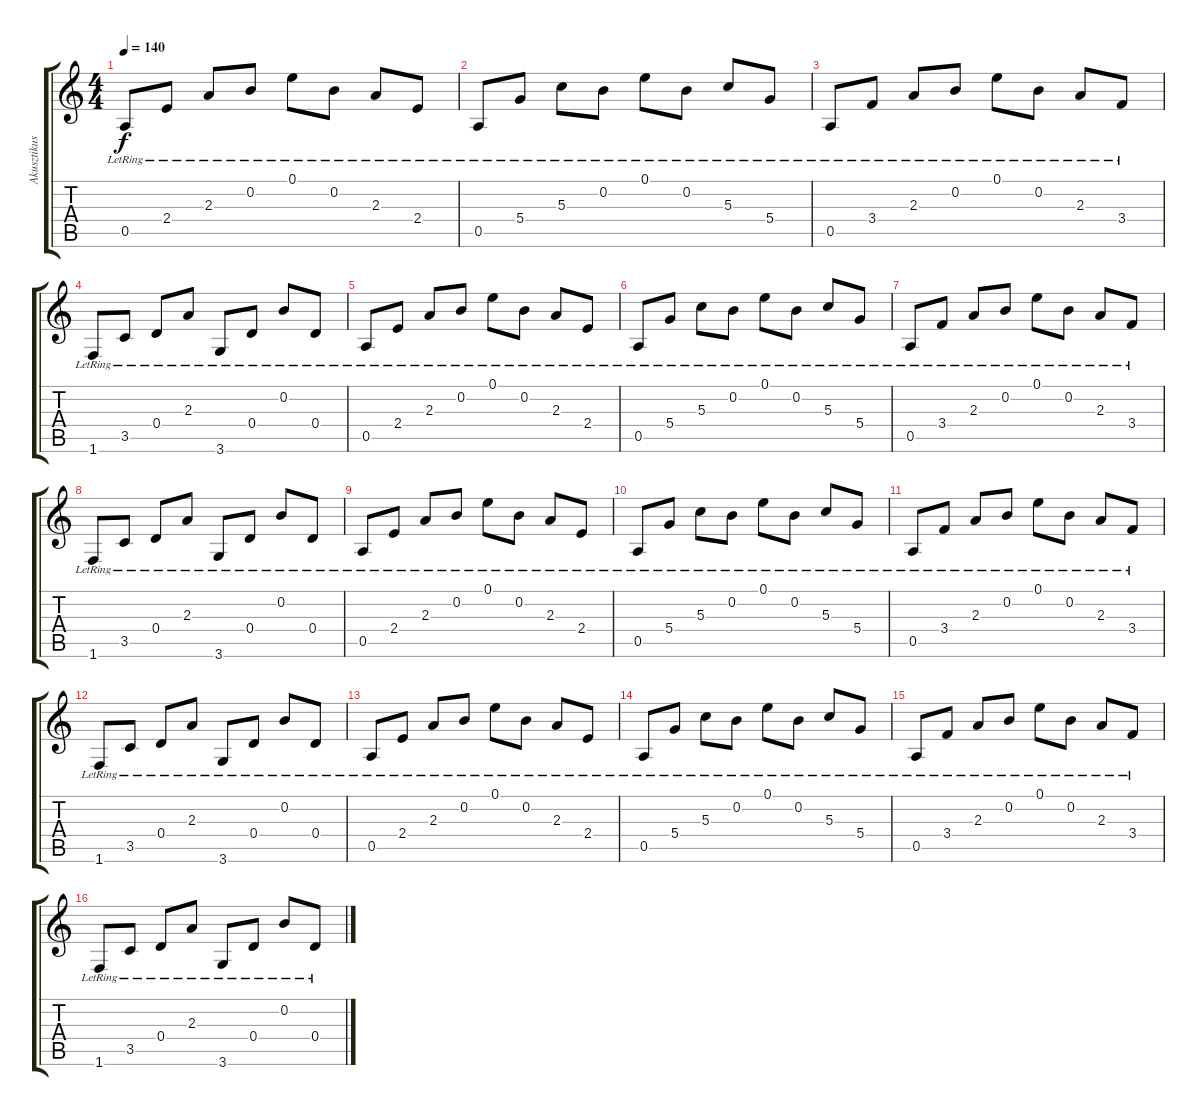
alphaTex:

\track ("Akusztikus I" "Akusztikus") {instrument acousticguitarnylon}
\staff {score tabs}
\tuning (E4 B3 G3 D3 A2 E2) {hide}
\ts (4 4)
\tempo 140
\clef g2
\ks c
0.5{lr}.8{dy f} 2.4{lr}.8 2.3{lr}.8 0.2{lr}.8 0.1{lr}.8 0.2{lr}.8 2.3{lr}.8 2.4{lr}.8 |
0.5{lr}.8 5.4{lr}.8 5.3{lr}.8 0.2{lr}.8 0.1{lr}.8 0.2{lr}.8 5.3{lr}.8 5.4{lr}.8 |
0.5{lr}.8 3.4{lr}.8 2.3{lr}.8 0.2{lr}.8 0.1{lr}.8 0.2{lr}.8 2.3{lr}.8 3.4{lr}.8 |
1.6{lr}.8 3.5{lr}.8 0.4{lr}.8 2.3{lr}.8 3.6{lr}.8 0.4{lr}.8 0.2{lr}.8 0.4{lr}.8 |
0.5{lr}.8 2.4{lr}.8 2.3{lr}.8 0.2{lr}.8 0.1{lr}.8 0.2{lr}.8 2.3{lr}.8 2.4{lr}.8 |
0.5{lr}.8 5.4{lr}.8 5.3{lr}.8 0.2{lr}.8 0.1{lr}.8 0.2{lr}.8 5.3{lr}.8 5.4{lr}.8 |
0.5{lr}.8 3.4{lr}.8 2.3{lr}.8 0.2{lr}.8 0.1{lr}.8 0.2{lr}.8 2.3{lr}.8 3.4{lr}.8 |
1.6{lr}.8 3.5{lr}.8 0.4{lr}.8 2.3{lr}.8 3.6{lr}.8 0.4{lr}.8 0.2{lr}.8 0.4{lr}.8 |
0.5{lr}.8 2.4{lr}.8 2.3{lr}.8 0.2{lr}.8 0.1{lr}.8 0.2{lr}.8 2.3{lr}.8 2.4{lr}.8 |
0.5{lr}.8 5.4{lr}.8 5.3{lr}.8 0.2{lr}.8 0.1{lr}.8 0.2{lr}.8 5.3{lr}.8 5.4{lr}.8 |
0.5{lr}.8 3.4{lr}.8 2.3{lr}.8 0.2{lr}.8 0.1{lr}.8 0.2{lr}.8 2.3{lr}.8 3.4{lr}.8 |
1.6{lr}.8 3.5{lr}.8 0.4{lr}.8 2.3{lr}.8 3.6{lr}.8 0.4{lr}.8 0.2{lr}.8 0.4{lr}.8 |
0.5{lr}.8 2.4{lr}.8 2.3{lr}.8 0.2{lr}.8 0.1{lr}.8 0.2{lr}.8 2.3{lr}.8 2.4{lr}.8 |
0.5{lr}.8 5.4{lr}.8 5.3{lr}.8 0.2{lr}.8 0.1{lr}.8 0.2{lr}.8 5.3{lr}.8 5.4{lr}.8 |
0.5{lr}.8 3.4{lr}.8 2.3{lr}.8 0.2{lr}.8 0.1{lr}.8 0.2{lr}.8 2.3{lr}.8 3.4{lr}.8 |
1.6{lr}.8 3.5{lr}.8 0.4{lr}.8 2.3{lr}.8 3.6{lr}.8 0.4{lr}.8 0.2{lr}.8 0.4{lr}.8
